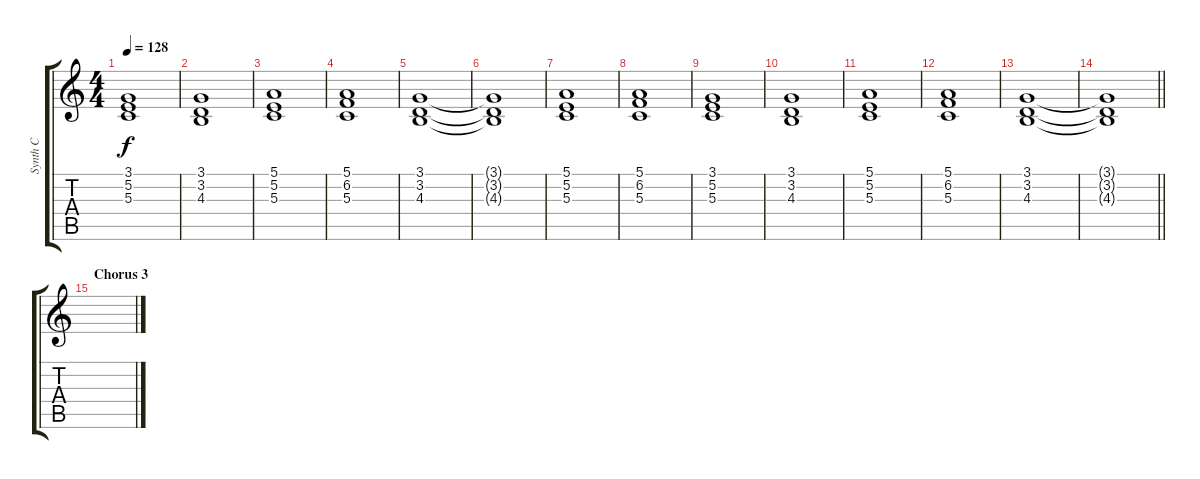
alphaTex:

\track ("Synth C" "Synth C") {instrument pad2warm}
\staff {score tabs}
\tuning (E4 B3 G3 D3 A2 E2) {hide}
\ts (4 4)
\tempo 128
\clef g2
\ks c
(3.1 5.2 5.3).1{dy f} |
(3.1 3.2 4.3).1 |
(5.1 5.2 5.3).1 |
(5.1 6.2 5.3).1 |
(3.1 3.2 4.3).1 |
(3.1{t} 3.2{t} 4.3{t}).1 |
(5.1 5.2 5.3).1 |
(5.1 6.2 5.3).1 |
(3.1 5.2 5.3).1 |
(3.1 3.2 4.3).1 |
(5.1 5.2 5.3).1 |
(5.1 6.2 5.3).1 |
(3.1 3.2 4.3).1 |
\barLineRight lightlight
(3.1{t} 3.2{t} 4.3{t}).1 |
\section ("" "Chorus 3")
